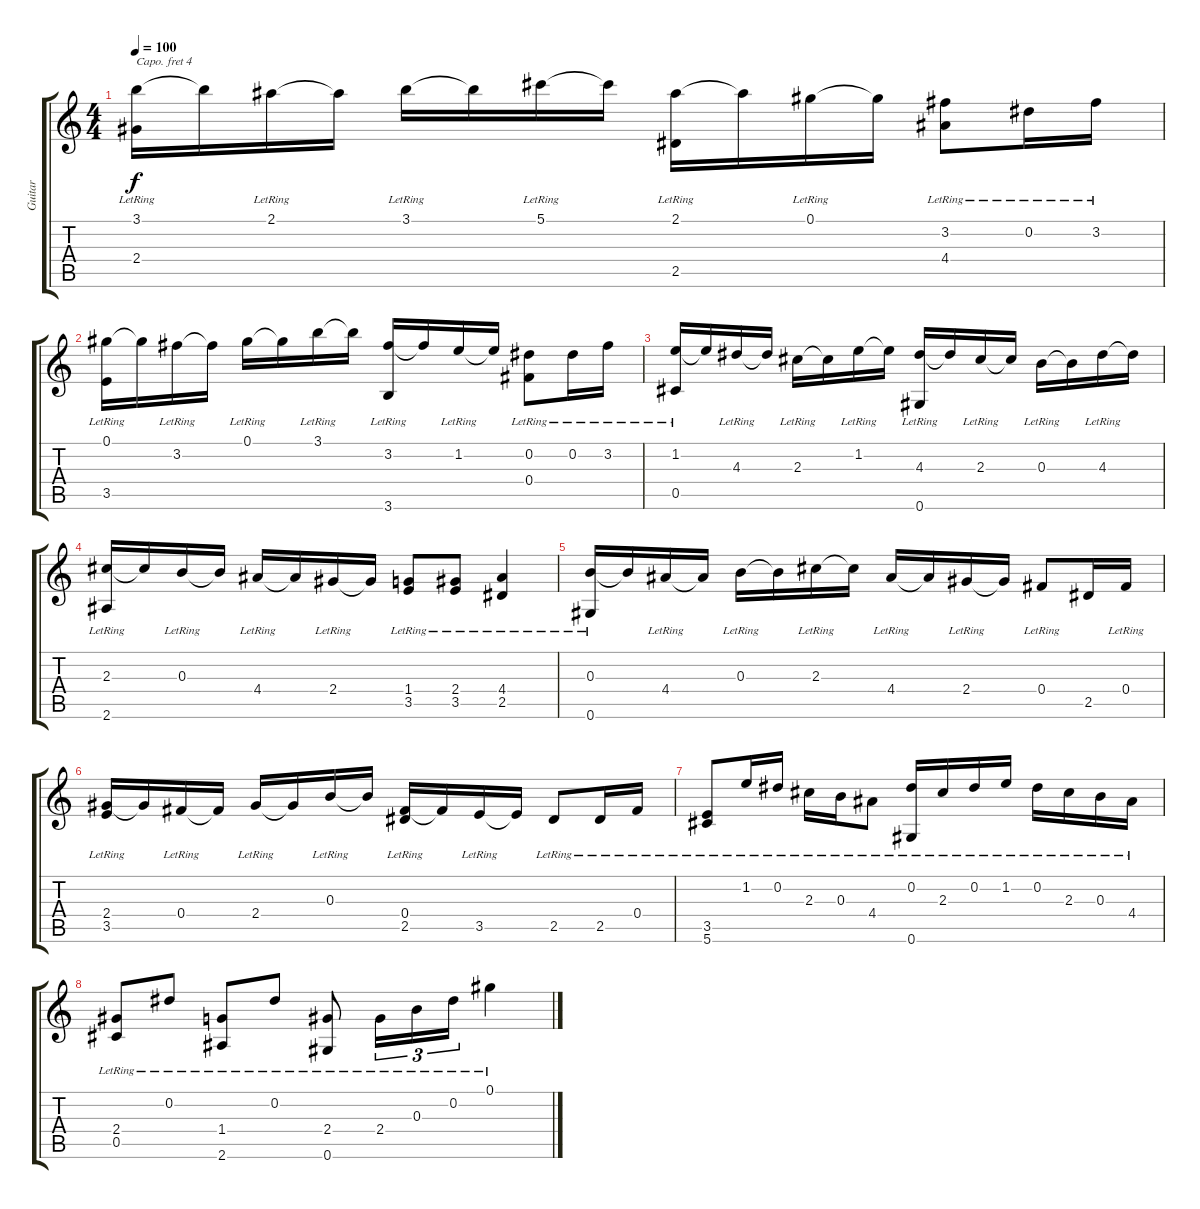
\track ("Guitar" "Guitar") {instrument acousticguitarsteel}
\staff {score tabs}
\capo 4
\tuning (E4 B3 G3 D3 A2 E2) {hide}
\ts (4 4)
\tempo 100
\clef g2
\ks c
(3.1{lr} 2.4{lr}).16{dy f} 3.1{t}.16 2.1{lr}.16 2.1{t}.16 3.1{lr}.16 3.1{t}.16 5.1{lr}.16 5.1{t}.16 (2.1{lr} 2.5{lr}).16 2.1{t}.16 0.1{lr}.16 0.1{t}.16 (3.2{lr} 4.4{lr}).8 0.2{lr}.16 3.2{lr}.16 |
(0.1{lr} 3.5{lr}).16 0.1{t}.16 3.2{lr}.16 3.2{t}.16 0.1{lr}.16 0.1{t}.16 3.1{lr}.16 3.1{t}.16 (3.2{lr} 3.6{lr}).16 3.2{t}.16 1.2{lr}.16 1.2{t}.16 (0.2{lr} 0.4{lr}).8 0.2{lr}.16 3.2{lr}.16 |
(1.2{lr} 0.5{lr}).16 1.2{t}.16 4.3{lr}.16 4.3{t}.16 2.3{lr}.16 2.3{t}.16 1.2{lr}.16 1.2{t}.16 (4.3{lr} 0.6{lr}).16 4.3{t}.16 2.3{lr}.16 2.3{t}.16 0.3{lr}.16 0.3{t}.16 4.3{lr}.16 4.3{t}.16 |
(2.3{lr} 2.6{lr}).16 2.3{t}.16 0.3{lr}.16 0.3{t}.16 4.4{lr}.16 4.4{t}.16 2.4{lr}.16 2.4{t}.16 (1.4{lr} 3.5{lr}).8 (2.4{lr} 3.5{lr}).8 (4.4{lr} 2.5{lr}).4 |
(0.3{lr} 0.6{lr}).16 0.3{t}.16 4.4{lr}.16 4.4{t}.16 0.3{lr}.16 0.3{t}.16 2.3{lr}.16 2.3{t}.16 4.4{lr}.16 4.4{t}.16 2.4{lr}.16 2.4{t}.16 0.4{lr}.8 2.5.16 0.4{lr}.16 |
(2.4{lr} 3.5{lr}).16 2.4{t}.16 0.4{lr}.16 0.4{t}.16 2.4{lr}.16 2.4{t}.16 0.3{lr}.16 0.3{t}.16 (0.4{lr} 2.5{lr}).16 0.4{t}.16 3.5{lr}.16 3.5{t}.16 2.5{lr}.8 2.5{lr}.16 0.4{lr}.16 |
(3.5{lr} 5.6{lr}).8 1.2{lr}.16 0.2{lr}.16 2.3{lr}.16 0.3{lr}.16 4.4{lr}.8 (0.2{lr} 0.6{lr}).16 2.3{lr}.16 0.2{lr}.16 1.2{lr}.16 0.2{lr}.16 2.3{lr}.16 0.3{lr}.16 4.4{lr}.16 |
(2.4{lr} 0.5{lr}).8 0.2{lr}.8 (1.4{lr} 2.6{lr}).8 0.2{lr}.8 (2.4{lr} 0.6{lr}).8 2.4{lr}.16{tu (3 2)} 0.3{lr}.16{tu (3 2)} 0.2{lr}.16{tu (3 2)} 0.1{lr}.4
